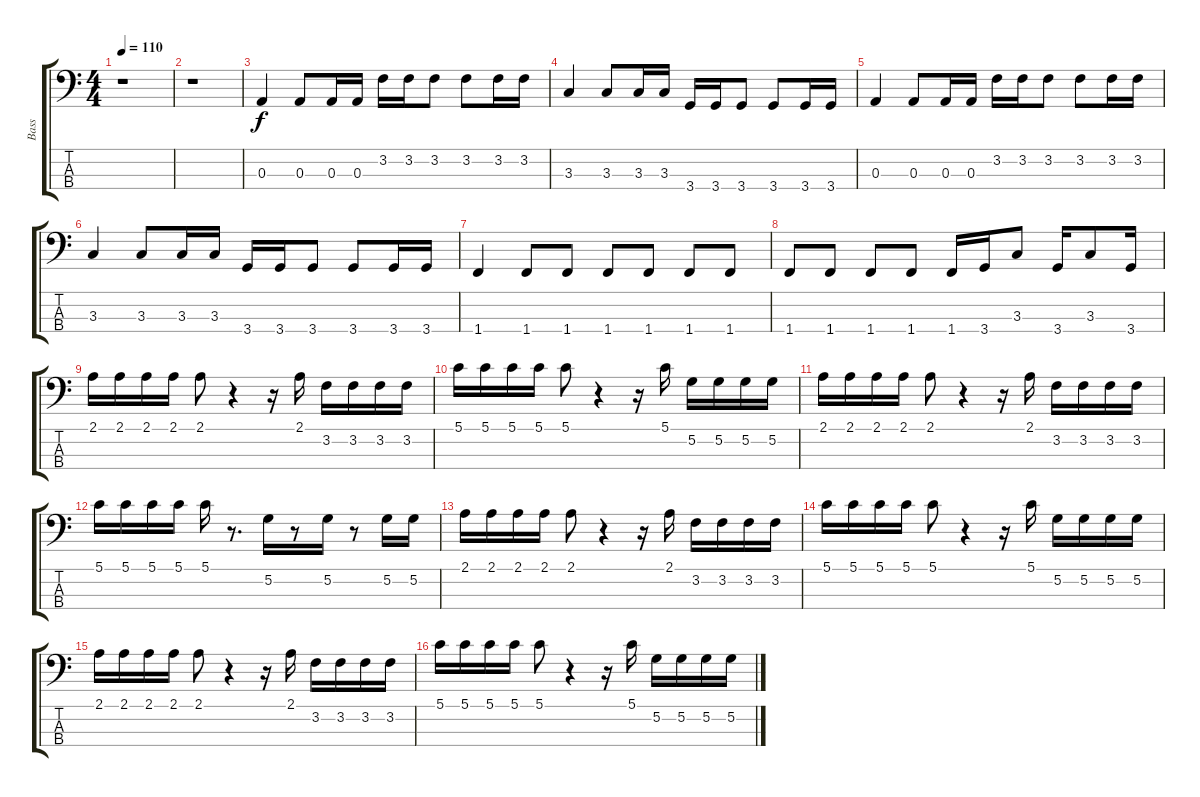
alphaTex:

\track ("Bass" "Bass") {instrument electricbasspick}
\staff {score tabs}
\tuning (G2 D2 A1 E1) {hide}
\ts (4 4)
\tempo 110
\clef f4
\ks c
r.1{dy f instrument electricbasspick} |
r.1 |
0.3.4 0.3.8 0.3.16 0.3.16 3.2.16 3.2.16 3.2.8 3.2.8 3.2.16 3.2.16 |
3.3.4 3.3.8 3.3.16 3.3.16 3.4.16 3.4.16 3.4.8 3.4.8 3.4.16 3.4.16 |
0.3.4 0.3.8 0.3.16 0.3.16 3.2.16 3.2.16 3.2.8 3.2.8 3.2.16 3.2.16 |
3.3.4 3.3.8 3.3.16 3.3.16 3.4.16 3.4.16 3.4.8 3.4.8 3.4.16 3.4.16 |
1.4.4 1.4.8 1.4.8 1.4.8 1.4.8 1.4.8 1.4.8 |
1.4.8 1.4.8 1.4.8 1.4.8 1.4.16 3.4.16 3.3.8 3.4.16 3.3.8 3.4.16 |
2.1.16 2.1.16 2.1.16 2.1.16 2.1.8 r.4 r.16 2.1.16 3.2.16 3.2.16 3.2.16 3.2.16 |
5.1.16 5.1.16 5.1.16 5.1.16 5.1.8 r.4 r.16 5.1.16 5.2.16 5.2.16 5.2.16 5.2.16 |
2.1.16 2.1.16 2.1.16 2.1.16 2.1.8 r.4 r.16 2.1.16 3.2.16 3.2.16 3.2.16 3.2.16 |
5.1.16 5.1.16 5.1.16 5.1.16 5.1.16 r.8{d} 5.2.16 r.8 5.2.16 r.8 5.2.16 5.2.16 |
2.1.16 2.1.16 2.1.16 2.1.16 2.1.8 r.4 r.16 2.1.16 3.2.16 3.2.16 3.2.16 3.2.16 |
5.1.16 5.1.16 5.1.16 5.1.16 5.1.8 r.4 r.16 5.1.16 5.2.16 5.2.16 5.2.16 5.2.16 |
2.1.16 2.1.16 2.1.16 2.1.16 2.1.8 r.4 r.16 2.1.16 3.2.16 3.2.16 3.2.16 3.2.16 |
5.1.16 5.1.16 5.1.16 5.1.16 5.1.8 r.4 r.16 5.1.16 5.2.16 5.2.16 5.2.16 5.2.16
